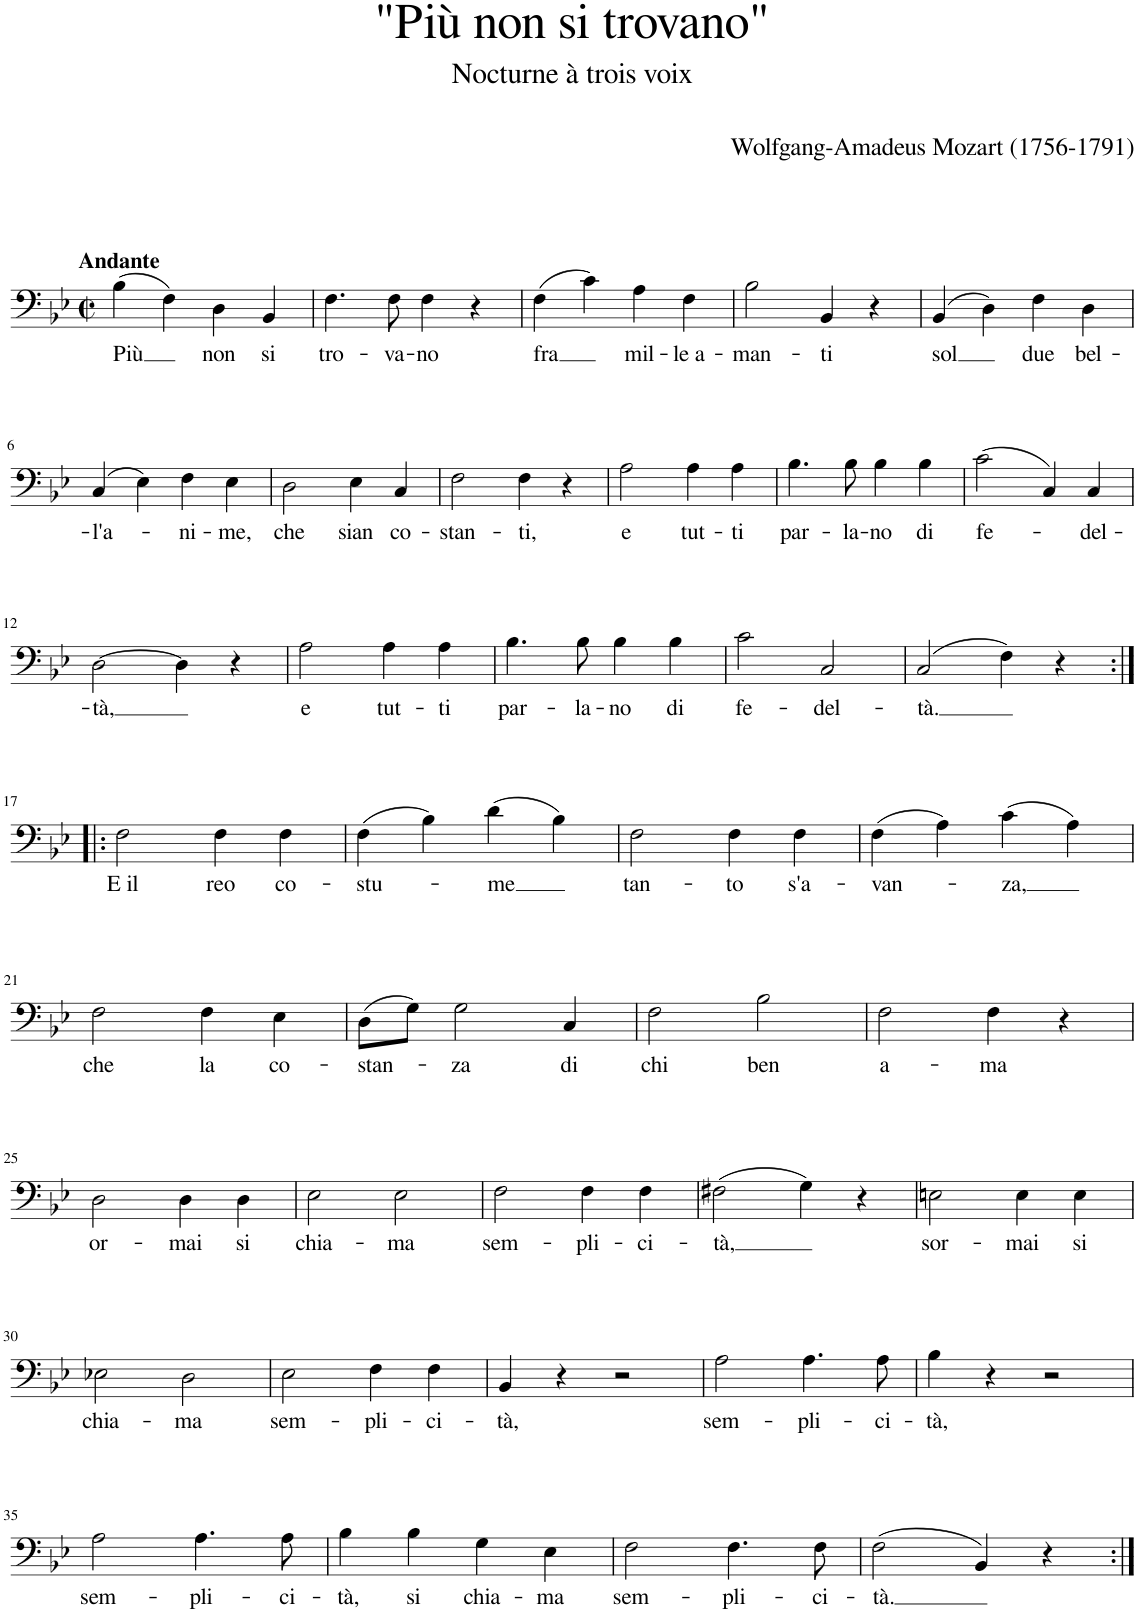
**kern	**text
*part1	*part1
*staff1	*staff1
*I"Basso	*
*clefF4	*
*k[b-e-]	*
*M2/2	*
*met(c|)	*
=1	=1
!LO:TX:a:B:t=Andante	!
!	!LO:LY:b
(4B-\	Più
4F\)	.
!	!LO:LY:b
4D\	non
!	!LO:LY:b
4BB-/	si
=2	=2
!	!LO:LY:b
4.F\	tro-
!	!LO:LY:b
8F\	-va-
!	!LO:LY:b
4F\	-no
4r	.
=3	=3
!	!LO:LY:b
(4F\	fra
4c\)	.
!	!LO:LY:b
4A\	mil-
!	!LO:LY:b
4F\	-le a-
=4	=4
!	!LO:LY:b
2B-\	-man-
!	!LO:LY:b
4BB-/	-ti
4r	.
=5	=5
!	!LO:LY:b
(4BB-/	sol
4D\)	.
!	!LO:LY:b
4F\	due
!	!LO:LY:b
4D\	bel-
!!LO:LB:g=z
=6	=6
!	!LO:LY:b
(4C/	-l'a-
4E-\)	.
!	!LO:LY:b
4F\	-ni-
!	!LO:LY:b
4E-\	-me,
=7	=7
!	!LO:LY:b
2D\	che
!	!LO:LY:b
4E-\	sian
!	!LO:LY:b
4C/	co-
=8	=8
!	!LO:LY:b
2F\	-stan-
!	!LO:LY:b
4F\	-ti,
4r	.
=9	=9
!	!LO:LY:b
2A\	e
!	!LO:LY:b
4A\	tut-
!	!LO:LY:b
4A\	-ti
=10	=10
!	!LO:LY:b
4.B-\	par-
!	!LO:LY:b
8B-\	-la-
!	!LO:LY:b
4B-\	-no
!	!LO:LY:b
4B-\	di
=11	=11
!	!LO:LY:b
(2c\	fe-
4C/)	.
!	!LO:LY:b
4C/	-del-
!!LO:LB:g=z
=12	=12
!	!LO:LY:b
[2D\	-tà,
4D\]	.
4r	.
=13	=13
!	!LO:LY:b
2A\	e
!	!LO:LY:b
4A\	tut-
!	!LO:LY:b
4A\	-ti
=14	=14
!	!LO:LY:b
4.B-\	par-
!	!LO:LY:b
8B-\	-la-
!	!LO:LY:b
4B-\	-no
!	!LO:LY:b
4B-\	di
=15	=15
!	!LO:LY:b
2c\	fe-
!	!LO:LY:b
2C/	-del-
=16	=16
!	!LO:LY:b
(2C/	-tà.
4F\)	.
4r	.
!!LO:LB:g=z
=17:|!|:	=17:|!|:
!	!LO:LY:b
2F\	E il
!	!LO:LY:b
4F\	reo
!	!LO:LY:b
4F\	co-
=18	=18
!	!LO:LY:b
(4F\	-stu-
4B-\)	.
!	!LO:LY:b
(4d\	-me
4B-\)	.
=19	=19
!	!LO:LY:b
2F\	tan-
!	!LO:LY:b
4F\	-to
!	!LO:LY:b
4F\	s'a-
=20	=20
!	!LO:LY:b
(4F\	-van-
4A\)	.
!	!LO:LY:b
(4c\	-za,
4A\)	.
!!LO:LB:g=z
=21	=21
!	!LO:LY:b
2F\	che
!	!LO:LY:b
4F\	la
!	!LO:LY:b
4E-\	co-
=22	=22
!	!LO:LY:b
(8D\L	-stan-
8G\J)	.
!	!LO:LY:b
2G\	-za
!	!LO:LY:b
4C/	di
=23	=23
!	!LO:LY:b
2F\	chi
!	!LO:LY:b
2B-\	ben
=24	=24
!	!LO:LY:b
2F\	a-
!	!LO:LY:b
4F\	-ma
4r	.
!!LO:LB:g=z
=25	=25
!	!LO:LY:b
2D\	or-
!	!LO:LY:b
4D\	-mai
!	!LO:LY:b
4D\	si
=26	=26
!	!LO:LY:b
2E-\	chia-
!	!LO:LY:b
2E-\	-ma
=27	=27
!	!LO:LY:b
2F\	sem-
!	!LO:LY:b
4F\	-pli-
!	!LO:LY:b
4F\	-ci-
=28	=28
!	!LO:LY:b
(2F#X\	-tà,
4G\)	.
4r	.
=29	=29
!	!LO:LY:b
2En\	sor-
!	!LO:LY:b
4E\	-mai
!	!LO:LY:b
4E\	si
!!LO:LB:g=z
=30	=30
!	!LO:LY:b
2E-X\	chia-
!	!LO:LY:b
2D\	-ma
=31	=31
!	!LO:LY:b
2E-\	sem-
!	!LO:LY:b
4F\	-pli-
!	!LO:LY:b
4F\	-ci-
=32	=32
!	!LO:LY:b
4BB-/	-tà,
4r	.
2r	.
=33	=33
!	!LO:LY:b
2A\	sem-
!	!LO:LY:b
4.A\	-pli-
!	!LO:LY:b
8A\	-ci-
=34	=34
!	!LO:LY:b
4B-\	-tà,
4r	.
2r	.
!!LO:LB:g=z
=35	=35
!	!LO:LY:b
2A\	sem-
!	!LO:LY:b
4.A\	-pli-
!	!LO:LY:b
8A\	-ci-
=36	=36
!	!LO:LY:b
4B-\	-tà,
!	!LO:LY:b
4B-\	si
!	!LO:LY:b
4G\	chia-
!	!LO:LY:b
4E-\	-ma
=37	=37
!	!LO:LY:b
2F\	sem-
!	!LO:LY:b
4.F\	-pli-
!	!LO:LY:b
8F\	-ci-
=38	=38
!	!LO:LY:b
(2F\	-tà.
4BB-/)	.
4r	.
=:|!	=:|!
*-	*-
